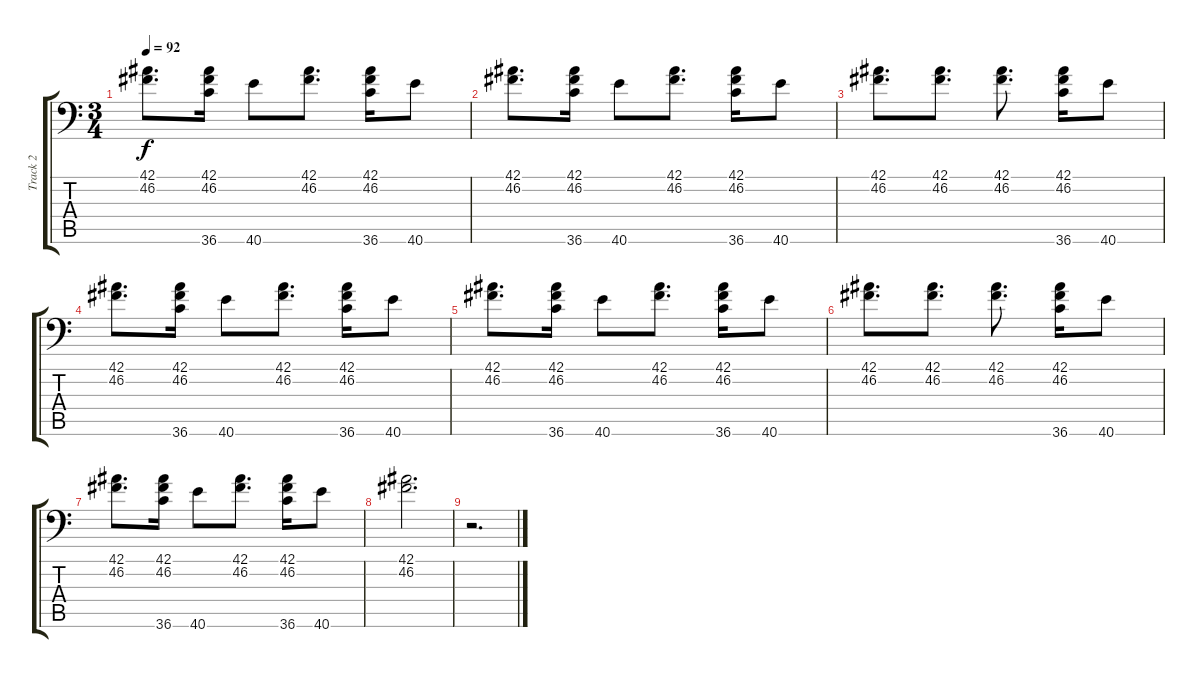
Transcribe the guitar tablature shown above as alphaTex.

\track ("Track 2" "Track 2") {instrument acousticgrandpiano}
\staff {score tabs}
\tuning (C-1 C-1 C-1 C-1 C-1 C-1) {hide}
\ts (3 4)
\tempo 92
\clef f4
\ks c
(42.1 46.2).8{d dy f} (42.1 46.2 36.6).16 40.6.8 (42.1 46.2).8{d} (42.1 46.2 36.6).16 40.6.8 |
(42.1 46.2).8{d} (42.1 46.2 36.6).16 40.6.8 (42.1 46.2).8{d} (42.1 46.2 36.6).16 40.6.8 |
(42.1 46.2).8{d} (42.1 46.2).8{d} (42.1 46.2).8{d} (42.1 46.2 36.6).16 40.6.8 |
(42.1 46.2).8{d} (42.1 46.2 36.6).16 40.6.8 (42.1 46.2).8{d} (42.1 46.2 36.6).16 40.6.8 |
(42.1 46.2).8{d} (42.1 46.2 36.6).16 40.6.8 (42.1 46.2).8{d} (42.1 46.2 36.6).16 40.6.8 |
(42.1 46.2).8{d} (42.1 46.2).8{d} (42.1 46.2).8{d} (42.1 46.2 36.6).16 40.6.8 |
(42.1 46.2).8{d} (42.1 46.2 36.6).16 40.6.8 (42.1 46.2).8{d} (42.1 46.2 36.6).16 40.6.8 |
(42.1 46.2).2{d} |
r.2{d}
